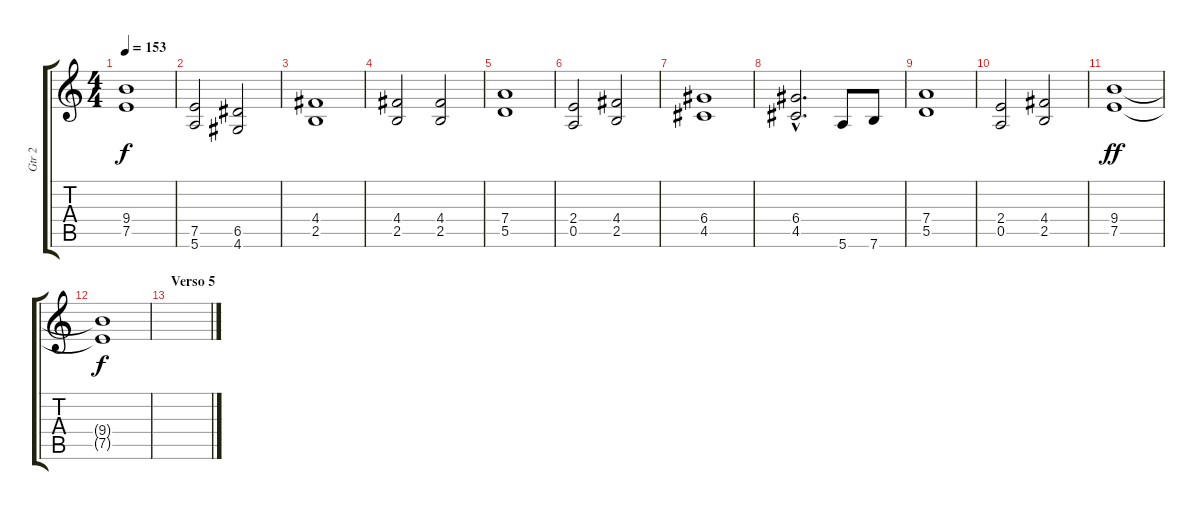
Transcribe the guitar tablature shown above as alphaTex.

\track ("Gtr 2" "Gtr 2") {instrument distortionguitar}
\staff {score tabs}
\tuning (E4 B3 G3 D3 A2 E2) {hide}
\ts (4 4)
\tempo 153
\clef g2
\ks c
(9.4 7.5).1{dy f} |
(7.5 5.6).2 (6.5 4.6).2 |
(4.4 2.5).1 |
(4.4 2.5).2 (4.4 2.5).2 |
(7.4 5.5).1 |
(2.4 0.5).2 (4.4 2.5).2 |
(6.4 4.5).1 |
(6.4{hac} 4.5{hac}).2{d} 5.6.8 7.6.8 |
(7.4 5.5).1 |
(2.4 0.5).2 (4.4 2.5).2 |
(9.4 7.5).1{dy ff} |
(9.4{t} 7.5{t}).1{dy f} |
\section ("" "Verso 5")
